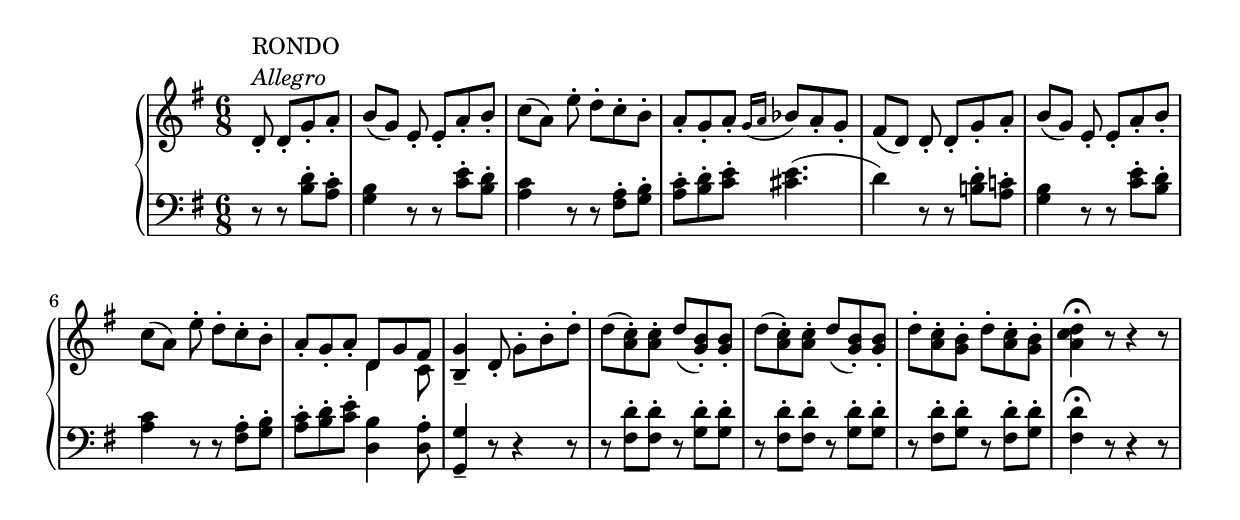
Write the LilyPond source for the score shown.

%% DO NOT EDIT this file manually; it is automatically
%% generated from LSR http://lsr.dsi.unimi.it
%% Make any changes in LSR itself, or in Documentation/snippets/new/ ,
%% and then run scripts/auxiliar/makelsr.py
%%
%% This file is in the public domain.
\version "2.17.6"

\header {
  lsrtags = "headword"

  texidoc = "
Expressive headword

"
  doctitle = "Expressive headword"
} % begin verbatim

\include "english.ly"

% NR 1.3 Expressive marks

% L. v. Beethoven, Op. 49 no. 1
% Piano sonata 19 - "Leichte Sonate"
% measures 1 - 12

%\layout {
%   \context {
%      \Score
%      \override SpacingSpanner.base-shortest-duration =
%         #(ly:make-moment 1 20)
%   }
%}

\new PianoStaff <<

   % RH Staff
   \new Staff {
      \clef treble
      \key g \major
      \time 6/8
      \partial 2
      \once \override TextScript.staff-padding = #2
      d'8 \staccato
      ^ \markup { \column {
         RONDO
         \italic Allegro } }
      d'8 \staccato
      g'8 \staccato
      a'8 \staccato

      |

      b'8 [ (
      g'8 ] )
      e'8 \staccato
      e' \staccato
      a'8 \staccato
      b'8 \staccato

      |

      c''8 [ (
      a'8 ] )
      e''8 \staccato
      d''8 \staccato
      c''8 \staccato
      b'8 \staccato

      |

      a'8 \staccato
      g'8 \staccato
      a'8 \staccato
      \acciaccatura { g'16 [ a'16 ] }
      bf'8
      a'8 \staccato
      g'8 \staccato

      |

      fs'8 [ (
      d'8 ] )
      d'8 \staccato
      d'8 \staccato
      g'8 \staccato
      a'8 \staccato

      |

      b'8 [ (
      g'8 ] )
      e'8 \staccato
      e'8 \staccato
      a'8 \staccato
      b'8 \staccato

      |

      c''8 [ (
      a'8 ] )
      e''8 \staccato
      d''8 \staccato
      c''8 \staccato
      b'8 \staccato

      |

      a'8 \staccato
      g'8 \staccato
      a'8 \staccato
      <<
         {
            \voiceOne
            d'8
            g'8
            fs'8
            \oneVoice
         }
         \new Voice {
            \voiceTwo
            d'4
            c'8
            \oneVoice
         }
      >>

      |

      <b g'>4 \tenuto
      d'8 \staccato
      g'8 \staccato
      b'8 \staccato
      d''8 \staccato

      |

      d''8 (
      <c'' a'>8 \staccato )
      <c'' a'>8 \staccato
      d''8 (
      <b' g'>8 \staccato )
      <b' g'>8 \staccato

      |

      d''8 (
      <c'' a'>8 \staccato )
      <c'' a'>8 \staccato
      d''8 (
      <b' g'>8 \staccato )
      <b' g'>8 \staccato

      |

      d''8 \staccato
      <c'' a'>8 \staccato
      <b' g'>8 \staccato
      d'' \staccato
      <c'' a'>8 \staccato
      <b' g'>8 \staccato

      |

      <d'' c'' a'>4 \fermata
      r8 r4 r8
   }

   % LH Staff
   \new Staff {
      \clef bass
      \key g \major
      \time 6/8
      \partial 2
      r8
      r8
      <d' b>8 \staccato
      <c' a>8 \staccato

      |

      <b g>4
      r8
      r8
      <e' c'>8 \staccato
      <d' b>8 \staccato

      |

      <c' a>4
      r8
      r8
      <a fs>8 \staccato
      <b g>8 \staccato

      |

      <c' a>8 \staccato
      <b d'>8 \staccato
      <e' c'>8 \staccato
      <e' cs'>4. (

      |

      d'4 )
      r8
      r8
      <d' b!>8 \staccato
      <c'! a>8 \staccato

      |

      <b g>4
      r8
      r8
      <e' c'>8 \staccato
      <d' b>8 \staccato

      |

      <c' a>4
      r8
      r8
      <a fs>8 \staccato
      <b g>8 \staccato

      |

      <c' a>8 \staccato
      <d' b>8 \staccato
      <e' c'>8 \staccato
      <b d>4
      <a d>8 \staccato

      |

      <g g,>4 \tenuto
      r8
      r4
      r8

      |

      r8
      <d' fs>8 \staccato
      <d' fs>8 \staccato
      r8
      <d' g>8 \staccato
      <d' g>8 \staccato

      |

      r8
      <d' fs>8 \staccato
      <d' fs>8 \staccato
      r8
      <d' g>8 \staccato
      <d' g>8 \staccato

      |

      r8
      <d' fs>8 \staccato
      <d' g>8 \staccato
      r8
      <d' fs>8 \staccato
      <d' g>8 \staccato

      |

      <d' fs>4 \fermata
      r8 r4 r8
   }

>>
